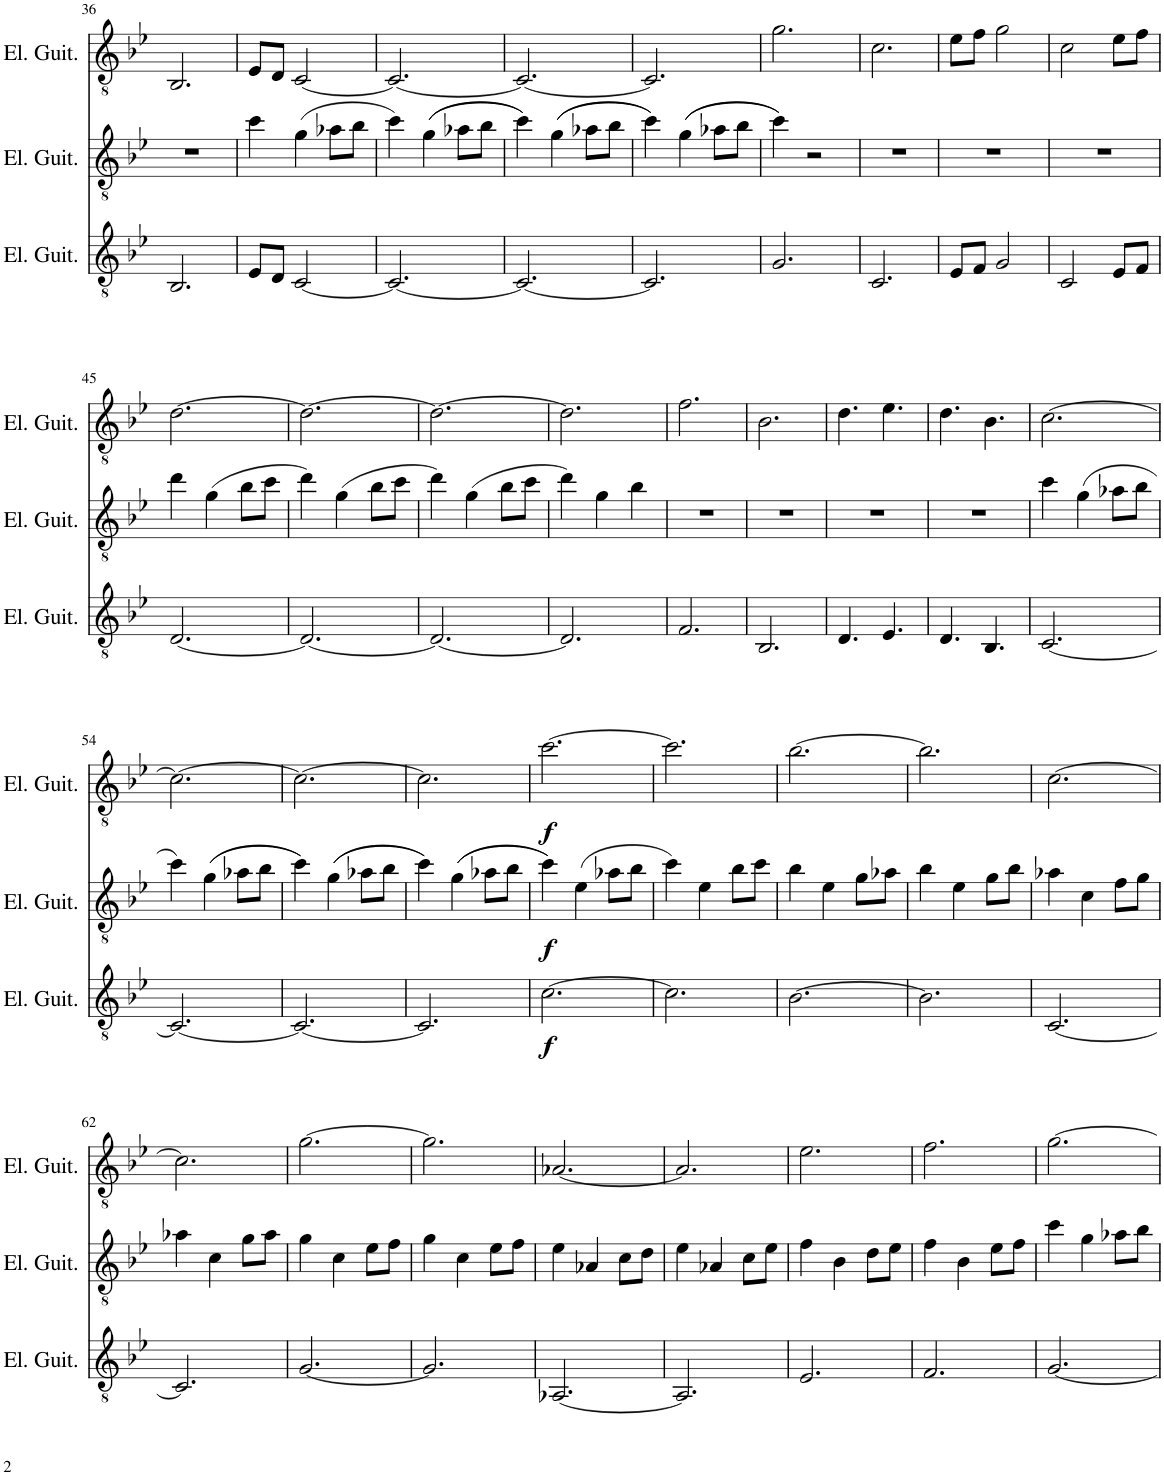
**kern	**dynam	**kern	**dynam	**kern	**dynam
*part3	*part3	*part2	*part2	*part1	*part1
*staff3	*staff3	*staff2	*staff2	*staff1	*staff1
*I"Electric Guitar	*	*I"Electric Guitar	*	*I"Electric Guitar	*
*I'El. Guit.	*	*I'El. Guit.	*	*I'El. Guit.	*
!!LO:PB:g=z
*clefGv2	*	*clefGv2	*	*clefGv2	*
*k[b-e-]	*	*k[b-e-]	*	*k[b-e-]	*
*M3/4	*	*M3/4	*	*M3/4	*
=36	=36	=36	=36	=36	=36
2.BB-/	.	2.r	.	2.BB-/	.
=37	=37	=37	=37	=37	=37
8E-/L	.	4cc\	.	8E-/L	.
8D/J	.	.	.	8D/J	.
[2C/	.	(4g\	.	[2C/	.
.	.	8a-X\L	.	.	.
.	.	8b-\J	.	.	.
=38	=38	=38	=38	=38	=38
2.C/_	.	4cc\)	.	2.C/_	.
.	.	((4g\	.	.	.
.	.	8a-X\L	.	.	.
.	.	8b-\J	.	.	.
=39	=39	=39	=39	=39	=39
2.C/_	.	4cc\))	.	2.C/_	.
.	.	((4g\	.	.	.
.	.	8a-X\L	.	.	.
.	.	8b-\J	.	.	.
=40	=40	=40	=40	=40	=40
2.C/]	.	4cc\))	.	2.C/]	.
.	.	((4g\	.	.	.
.	.	8a-X\L	.	.	.
.	.	8b-\J	.	.	.
=41	=41	=41	=41	=41	=41
2.G/	.	4cc\))	.	2.g\	.
.	.	2r	.	.	.
=42	=42	=42	=42	=42	=42
2.C/	.	2.r	.	2.c\	.
=43	=43	=43	=43	=43	=43
8E-/L	.	2.r	.	8e-\L	.
8F/J	.	.	.	8f\J	.
2G/	.	.	.	2g\	.
=44	=44	=44	=44	=44	=44
2C/	.	2.r	.	2c\	.
8E-/L	.	.	.	8e-\L	.
8F/J	.	.	.	8f\J	.
!!LO:LB:g=z
=45	=45	=45	=45	=45	=45
[2.D/	.	4dd\	.	[2.d\	.
.	.	(4g\	.	.	.
.	.	8b-\L	.	.	.
.	.	8cc\J	.	.	.
=46	=46	=46	=46	=46	=46
2.D/_	.	4dd\)	.	2.d\_	.
.	.	(4g\	.	.	.
.	.	8b-\L	.	.	.
.	.	8cc\J	.	.	.
=47	=47	=47	=47	=47	=47
2.D/_	.	4dd\)	.	2.d\_	.
.	.	(4g\	.	.	.
.	.	8b-\L	.	.	.
.	.	8cc\J	.	.	.
=48	=48	=48	=48	=48	=48
2.D/]	.	4dd\)	.	2.d\]	.
.	.	4g\	.	.	.
.	.	4b-\	.	.	.
=49	=49	=49	=49	=49	=49
2.F/	.	2.r	.	2.f\	.
=50	=50	=50	=50	=50	=50
2.BB-/	.	2.r	.	2.B-\	.
=51	=51	=51	=51	=51	=51
4.D/	.	2.r	.	4.d\	.
4.E-/	.	.	.	4.e-\	.
=52	=52	=52	=52	=52	=52
4.D/	.	2.r	.	4.d\	.
4.BB-/	.	.	.	4.B-\	.
=53	=53	=53	=53	=53	=53
[2.C/	.	4cc\	.	[2.c\	.
.	.	(4g\	.	.	.
.	.	8a-X\L	.	.	.
.	.	8b-\J	.	.	.
!!LO:LB:g=z
=54	=54	=54	=54	=54	=54
2.C/_	.	4cc\)	.	2.c\_	.
.	.	((4g\	.	.	.
.	.	8a-X\L	.	.	.
.	.	8b-\J	.	.	.
=55	=55	=55	=55	=55	=55
2.C/_	.	4cc\))	.	2.c\_	.
.	.	((4g\	.	.	.
.	.	8a-X\L	.	.	.
.	.	8b-\J	.	.	.
=56	=56	=56	=56	=56	=56
2.C/]	.	4cc\))	.	2.c\]	.
.	.	((4g\	.	.	.
.	.	8a-X\L	.	.	.
.	.	8b-\J	.	.	.
=57	=57	=57	=57	=57	=57
!	!LO:DY:b	!	!LO:DY:b	!	!LO:DY:b
[2.c\	f	4cc\))	f	[2.cc\	f
.	.	(4e-\	.	.	.
.	.	8a-X\L	.	.	.
.	.	8b-\J	.	.	.
=58	=58	=58	=58	=58	=58
2.c\]	.	4cc\)	.	2.cc\]	.
.	.	4e-\	.	.	.
.	.	8b-\L	.	.	.
.	.	8cc\J	.	.	.
=59	=59	=59	=59	=59	=59
[2.B-\	.	4b-\	.	[2.b-\	.
.	.	4e-\	.	.	.
.	.	8g\L	.	.	.
.	.	8a-X\J	.	.	.
=60	=60	=60	=60	=60	=60
2.B-\]	.	4b-\	.	2.b-\]	.
.	.	4e-\	.	.	.
.	.	8g\L	.	.	.
.	.	8b-\J	.	.	.
=61	=61	=61	=61	=61	=61
[2.C/	.	4a-X\	.	[2.c\	.
.	.	4c\	.	.	.
.	.	8f\L	.	.	.
.	.	8g\J	.	.	.
!!LO:LB:g=z
=62	=62	=62	=62	=62	=62
2.C/]	.	4a-X\	.	2.c\]	.
.	.	4c\	.	.	.
.	.	8g\L	.	.	.
.	.	8a-\J	.	.	.
=63	=63	=63	=63	=63	=63
[2.G/	.	4g\	.	[2.g\	.
.	.	4c\	.	.	.
.	.	8e-\L	.	.	.
.	.	8f\J	.	.	.
=64	=64	=64	=64	=64	=64
2.G/]	.	4g\	.	2.g\]	.
.	.	4c\	.	.	.
.	.	8e-\L	.	.	.
.	.	8f\J	.	.	.
=65	=65	=65	=65	=65	=65
[2.AA-X/	.	4e-\	.	[2.A-X/	.
.	.	4A-X/	.	.	.
.	.	8c\L	.	.	.
.	.	8d\J	.	.	.
=66	=66	=66	=66	=66	=66
2.AA-/]	.	4e-\	.	2.A-/]	.
.	.	4A-X/	.	.	.
.	.	8c\L	.	.	.
.	.	8e-\J	.	.	.
=67	=67	=67	=67	=67	=67
2.E-/	.	4f\	.	2.e-\	.
.	.	4B-\	.	.	.
.	.	8d\L	.	.	.
.	.	8e-\J	.	.	.
=68	=68	=68	=68	=68	=68
2.F/	.	4f\	.	2.f\	.
.	.	4B-\	.	.	.
.	.	8e-\L	.	.	.
.	.	8f\J	.	.	.
=69	=69	=69	=69	=69	=69
[2.G/	.	4cc\	.	[2.g\	.
.	.	4g\	.	.	.
.	.	8a-X\L	.	.	.
.	.	8b-\J	.	.	.
=	=	=	=	=	=
*-	*-	*-	*-	*-	*-
